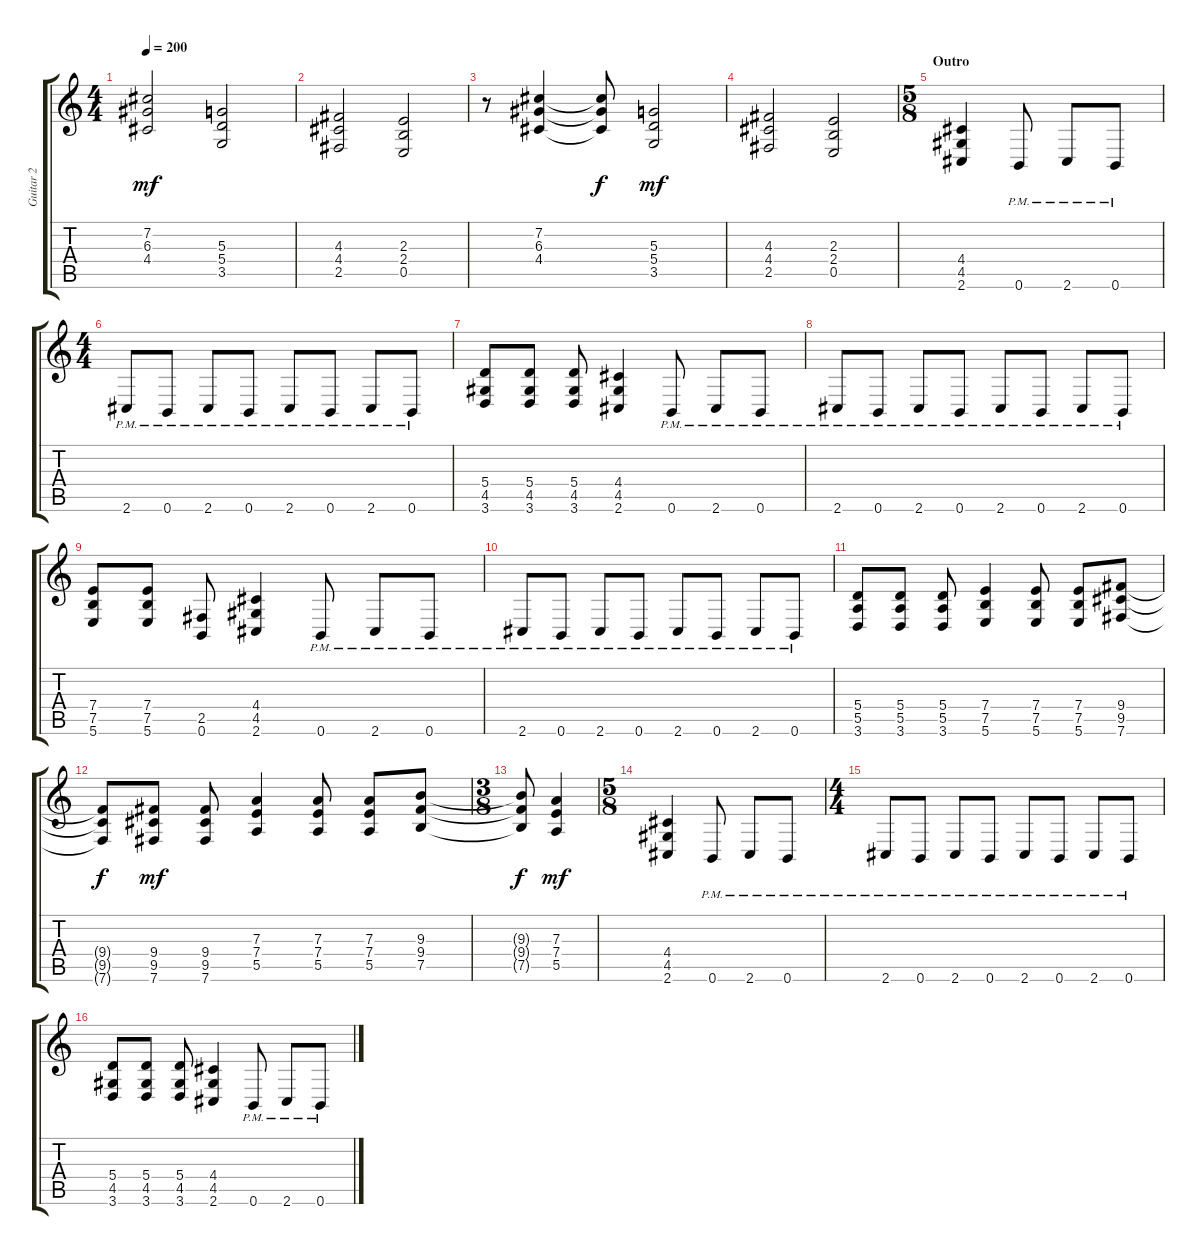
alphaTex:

\track ("Guitar 2" "Guitar 2") {instrument distortionguitar}
\staff {score tabs}
\tuning (B3 Gb3 D3 A2 E2 B1) {hide}
\ts (4 4)
\tempo 200
\clef g2
\ks c
(7.2 6.3 4.4).2{dy mf} (5.3 5.4 3.5).2 |
(4.3 4.4 2.5).2 (2.3 2.4 0.5).2 |
r.8 (7.2 6.3 4.4).4 (7.2{t} 6.3{t} 4.4{t}).8{dy f} (5.3 5.4 3.5).2{dy mf} |
(4.3 4.4 2.5).2 (2.3 2.4 0.5).2 |
\ts (5 8)
\section ("" "Outro")
(4.4 4.5 2.6).4 0.6{pm}.8 2.6{pm}.8 0.6{pm}.8 |
\ts (4 4)
2.6{pm}.8 0.6{pm}.8 2.6{pm}.8 0.6{pm}.8 2.6{pm}.8 0.6{pm}.8 2.6{pm}.8 0.6{pm}.8 |
(5.4 4.5 3.6).8 (5.4 4.5 3.6).8 (5.4 4.5 3.6).8 (4.4 4.5 2.6).4 0.6{pm}.8 2.6{pm}.8 0.6{pm}.8 |
2.6{pm}.8 0.6{pm}.8 2.6{pm}.8 0.6{pm}.8 2.6{pm}.8 0.6{pm}.8 2.6{pm}.8 0.6{pm}.8 |
(7.4 7.5 5.6).8 (7.4 7.5 5.6).8 (2.5 0.6).8 (4.4 4.5 2.6).4 0.6{pm}.8 2.6{pm}.8 0.6{pm}.8 |
2.6{pm}.8 0.6{pm}.8 2.6{pm}.8 0.6{pm}.8 2.6{pm}.8 0.6{pm}.8 2.6{pm}.8 0.6{pm}.8 |
(5.4 5.5 3.6).8 (5.4 5.5 3.6).8 (5.4 5.5 3.6).8 (7.4 7.5 5.6).4 (7.4 7.5 5.6).8 (7.4 7.5 5.6).8 (9.4 9.5 7.6).8 |
(9.4{t} 9.5{t} 7.6{t}).8{dy f} (9.4 9.5 7.6).8{dy mf} (9.4 9.5 7.6).8 (7.3 7.4 5.5).4 (7.3 7.4 5.5).8 (7.3 7.4 5.5).8 (9.3 9.4 7.5).8 |
\ts (3 8)
(9.3{t} 9.4{t} 7.5{t}).8{dy f} (7.3 7.4 5.5).4{dy mf} |
\ts (5 8)
(4.4 4.5 2.6).4 0.6{pm}.8 2.6{pm}.8 0.6{pm}.8 |
\ts (4 4)
2.6{pm}.8 0.6{pm}.8 2.6{pm}.8 0.6{pm}.8 2.6{pm}.8 0.6{pm}.8 2.6{pm}.8 0.6{pm}.8 |
(5.4 4.5 3.6).8 (5.4 4.5 3.6).8 (5.4 4.5 3.6).8 (4.4 4.5 2.6).4 0.6{pm}.8 2.6{pm}.8 0.6{pm}.8
